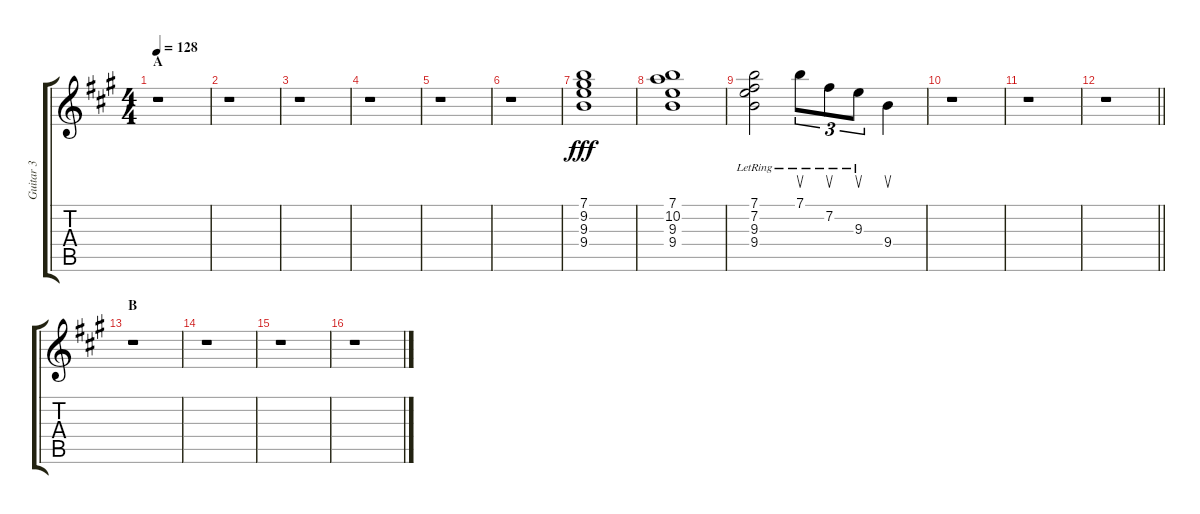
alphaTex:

\track ("Guitar 3" "Guitar 3") {instrument acousticguitarsteel}
\staff {score tabs}
\tuning (E4 B3 G3 D3 A2 E2) {hide}
\ts (4 4)
\section ("" "A")
\tempo 128
\clef g2
\ks a
r.1{dy fff instrument acousticguitarsteel} |
r.1 |
r.1 |
r.1 |
r.1 |
r.1 |
(7.1 9.2 9.3 9.4).1 |
(7.1 10.2 9.3 9.4).1 |
(7.1 7.2{lr} 9.3{lr} 9.4{lr}).2 7.1{lr}.8{su tu (3 2)} 7.2{lr}.8{su tu (3 2)} 9.3{lr}.8{su tu (3 2)} 9.4.4{su} |
r.1 |
r.1 |
\barLineRight lightlight
r.1 |
\section ("" "B")
r.1 |
r.1 |
r.1 |
r.1
